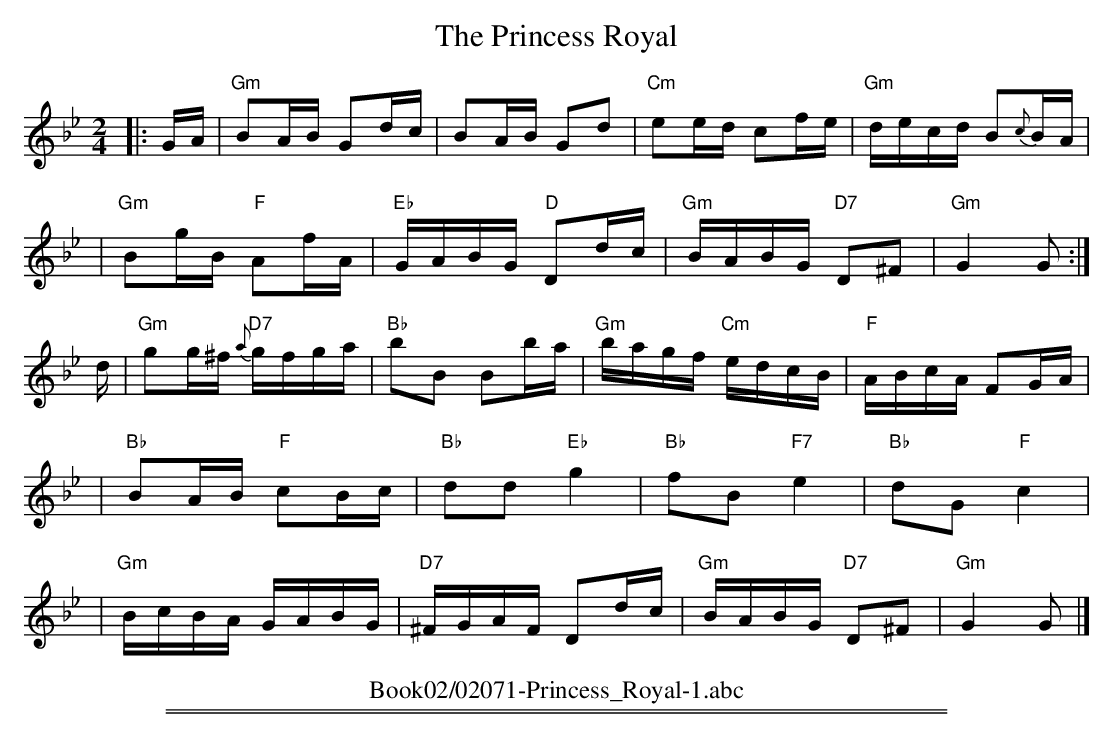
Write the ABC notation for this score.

X:1
T: The Princess Royal
M:2/4
L:1/16
K:Gm
|: GA \
| "Gm"B2AB G2dc | B2AB G2d2 | "Cm"e2ed c2fe | "Gm"decd B2{c}BA |
| "Gm"B2gB "F"A2fA | "Eb"GABG "D"D2dc | "Gm"BABG "D7"D2^F2 | "Gm"G4 G2 :|
d \
| "Gm"g2g^f "D7"{a}gfga | "Bb"b2B2 B2ba | "Gm"bagf "Cm"edcB | "F"ABcA F2GA |
| "Bb"B2AB "F"c2Bc | "Bb"d2d2 "Eb"g4 | "Bb"f2B2 "F7"e4 | "Bb"d2G2 "F"c4 |
| "Gm"BcBA GABG | "D7"^FGAF D2dc | "Gm"BABG "D7"D2^F2 | "Gm"G4 G2 |]
